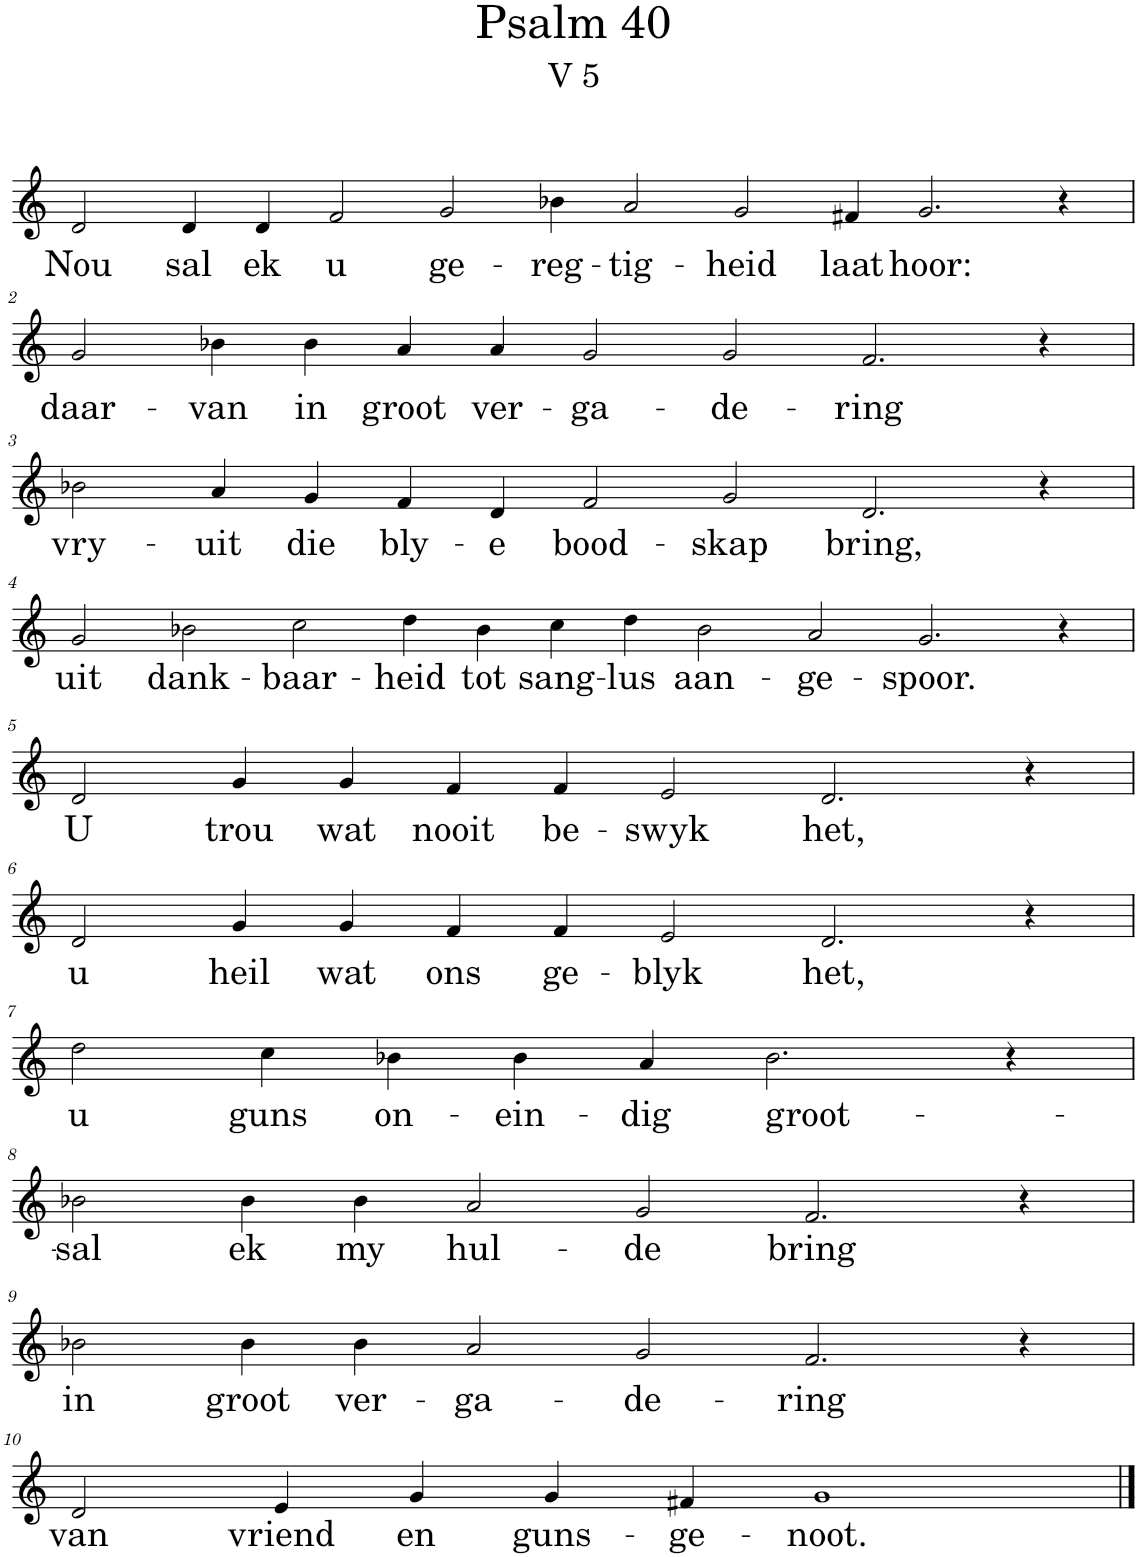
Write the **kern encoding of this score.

**kern	**text
*part1	*part1
*staff1	*staff1
*I"Pipe Organ	*
*I'Org.	*
*clefG2	*
*k[]	*
*M18/4	*
=1	=1
!	!LO:LY:b
2d/	Nou
!	!LO:LY:b
4d/	sal
!	!LO:LY:b
4d/	ek
!	!LO:LY:b
2f/	u
!	!LO:LY:b
2g/	ge-
!	!LO:LY:b
4b-X\	-reg-
!	!LO:LY:b
2a/	-tig-
!	!LO:LY:b
2g/	-heid
!	!LO:LY:b
4f#X/	laat
!	!LO:LY:b
2.g/	hoor:
4r	.
!!LO:LB:g=z
=2	=2
*M14/4	*
!	!LO:LY:b
2g/	daar-
!	!LO:LY:b
4b-X\	-van
!	!LO:LY:b
4b-\	in
!	!LO:LY:b
4a/	groot
!	!LO:LY:b
4a/	ver-
!	!LO:LY:b
2g/	-ga-
!	!LO:LY:b
2g/	-de-
!	!LO:LY:b
2.f/	-ring
4r	.
!!LO:LB:g=z
=3	=3
!	!LO:LY:b
2b-X\	vry-
!	!LO:LY:b
4a/	-uit
!	!LO:LY:b
4g/	die
!	!LO:LY:b
4f/	bly-
!	!LO:LY:b
4d/	-e
!	!LO:LY:b
2f/	bood-
!	!LO:LY:b
2g/	-skap
!	!LO:LY:b
2.d/	bring,
4r	.
!!LO:LB:g=z
=4	=4
*M18/4	*
!	!LO:LY:b
2g/	uit
!	!LO:LY:b
2b-X\	dank-
!	!LO:LY:b
2cc\	-baar-
!	!LO:LY:b
4dd\	-heid
!	!LO:LY:b
4b-\	tot
!	!LO:LY:b
4cc\	sang-
!	!LO:LY:b
4dd\	-lus
!	!LO:LY:b
2b-\	aan-
!	!LO:LY:b
2a/	-ge-
!	!LO:LY:b
2.g/	-spoor.
4r	.
!!LO:LB:g=z
=5	=5
*M12/4	*
!	!LO:LY:b
2d/	U
!	!LO:LY:b
4g/	trou
!	!LO:LY:b
4g/	wat
!	!LO:LY:b
4f/	nooit
!	!LO:LY:b
4f/	be-
!	!LO:LY:b
2e/	-swyk
!	!LO:LY:b
2.d/	het,
4r	.
!!LO:LB:g=z
=6	=6
!	!LO:LY:b
2d/	u
!	!LO:LY:b
4g/	heil
!	!LO:LY:b
4g/	wat
!	!LO:LY:b
4f/	ons
!	!LO:LY:b
4f/	ge-
!	!LO:LY:b
2e/	-blyk
!	!LO:LY:b
2.d/	het,
4r	.
!!LO:LB:g=z
=7	=7
*M10/4	*
!	!LO:LY:b
2dd\	u
!	!LO:LY:b
4cc\	guns
!	!LO:LY:b
4b-X\	on-
!	!LO:LY:b
4b-\	-ein-
!	!LO:LY:b
4a/	-dig
!	!LO:LY:b
2.b-\	groot-
4r	.
!!LO:LB:g=z
=8	=8
*M12/4	*
!	!LO:LY:b
2b-X\	-sal
!	!LO:LY:b
4b-\	ek
!	!LO:LY:b
4b-\	my
!	!LO:LY:b
2a/	hul-
!	!LO:LY:b
2g/	-de
!	!LO:LY:b
2.f/	bring
4r	.
!!LO:LB:g=z
=9	=9
!	!LO:LY:b
2b-X\	in
!	!LO:LY:b
4b-\	groot
!	!LO:LY:b
4b-\	ver-
!	!LO:LY:b
2a/	-ga-
!	!LO:LY:b
2g/	-de-
!	!LO:LY:b
2.f/	-ring
4r	.
!!LO:LB:g=z
=10	=10
*M10/4	*
!	!LO:LY:b
2d/	van
!	!LO:LY:b
4e/	vriend
!	!LO:LY:b
4g/	en
!	!LO:LY:b
4g/	guns-
!	!LO:LY:b
4f#X/	-ge-
!	!LO:LY:b
1g	-noot.
==	==
*-	*-
